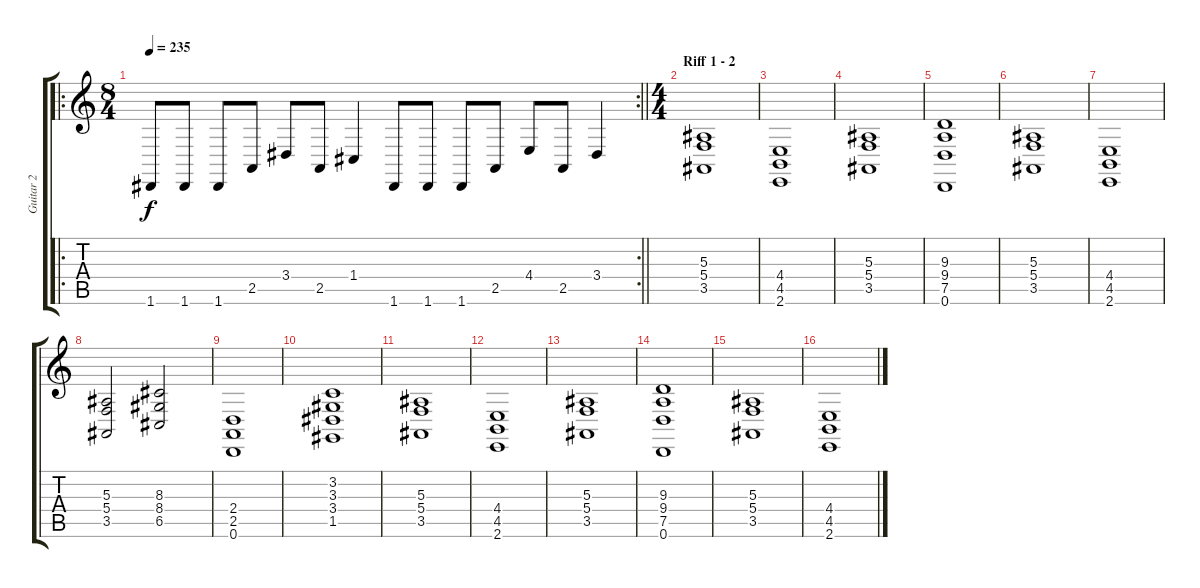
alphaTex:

\track ("Guitar 2" "Guitar 2") {instrument electricgrandpiano}
\staff {score tabs}
\tuning (D4 A3 F3 C3 G2 D2) {hide}
\ro
\rc 2
\ts (8 4)
\tempo 235
\clef g2
\barLineRight lightlight
\ks c
1.6.8{dy f} 1.6.8 1.6.8 2.5.8 3.4.8 2.5.8 1.4.4 1.6.8 1.6.8 1.6.8 2.5.8 4.4.8 2.5.8 3.4.4 |
\ts (4 4)
\section ("" "Riff 1 - 2")
(5.3 5.4 3.5).1 |
(4.4 4.5 2.6).1 |
(5.3 5.4 3.5).1 |
(9.3 9.4 7.5 0.6).1 |
(5.3 5.4 3.5).1 |
(4.4 4.5 2.6).1 |
(5.3 5.4 3.5).2 (8.3 8.4 6.5).2 |
(2.4 2.5 0.6).1 |
(3.2 3.3 3.4 1.5).1 |
(5.3 5.4 3.5).1 |
(4.4 4.5 2.6).1 |
(5.3 5.4 3.5).1 |
(9.3 9.4 7.5 0.6).1 |
(5.3 5.4 3.5).1 |
(4.4 4.5 2.6).1
